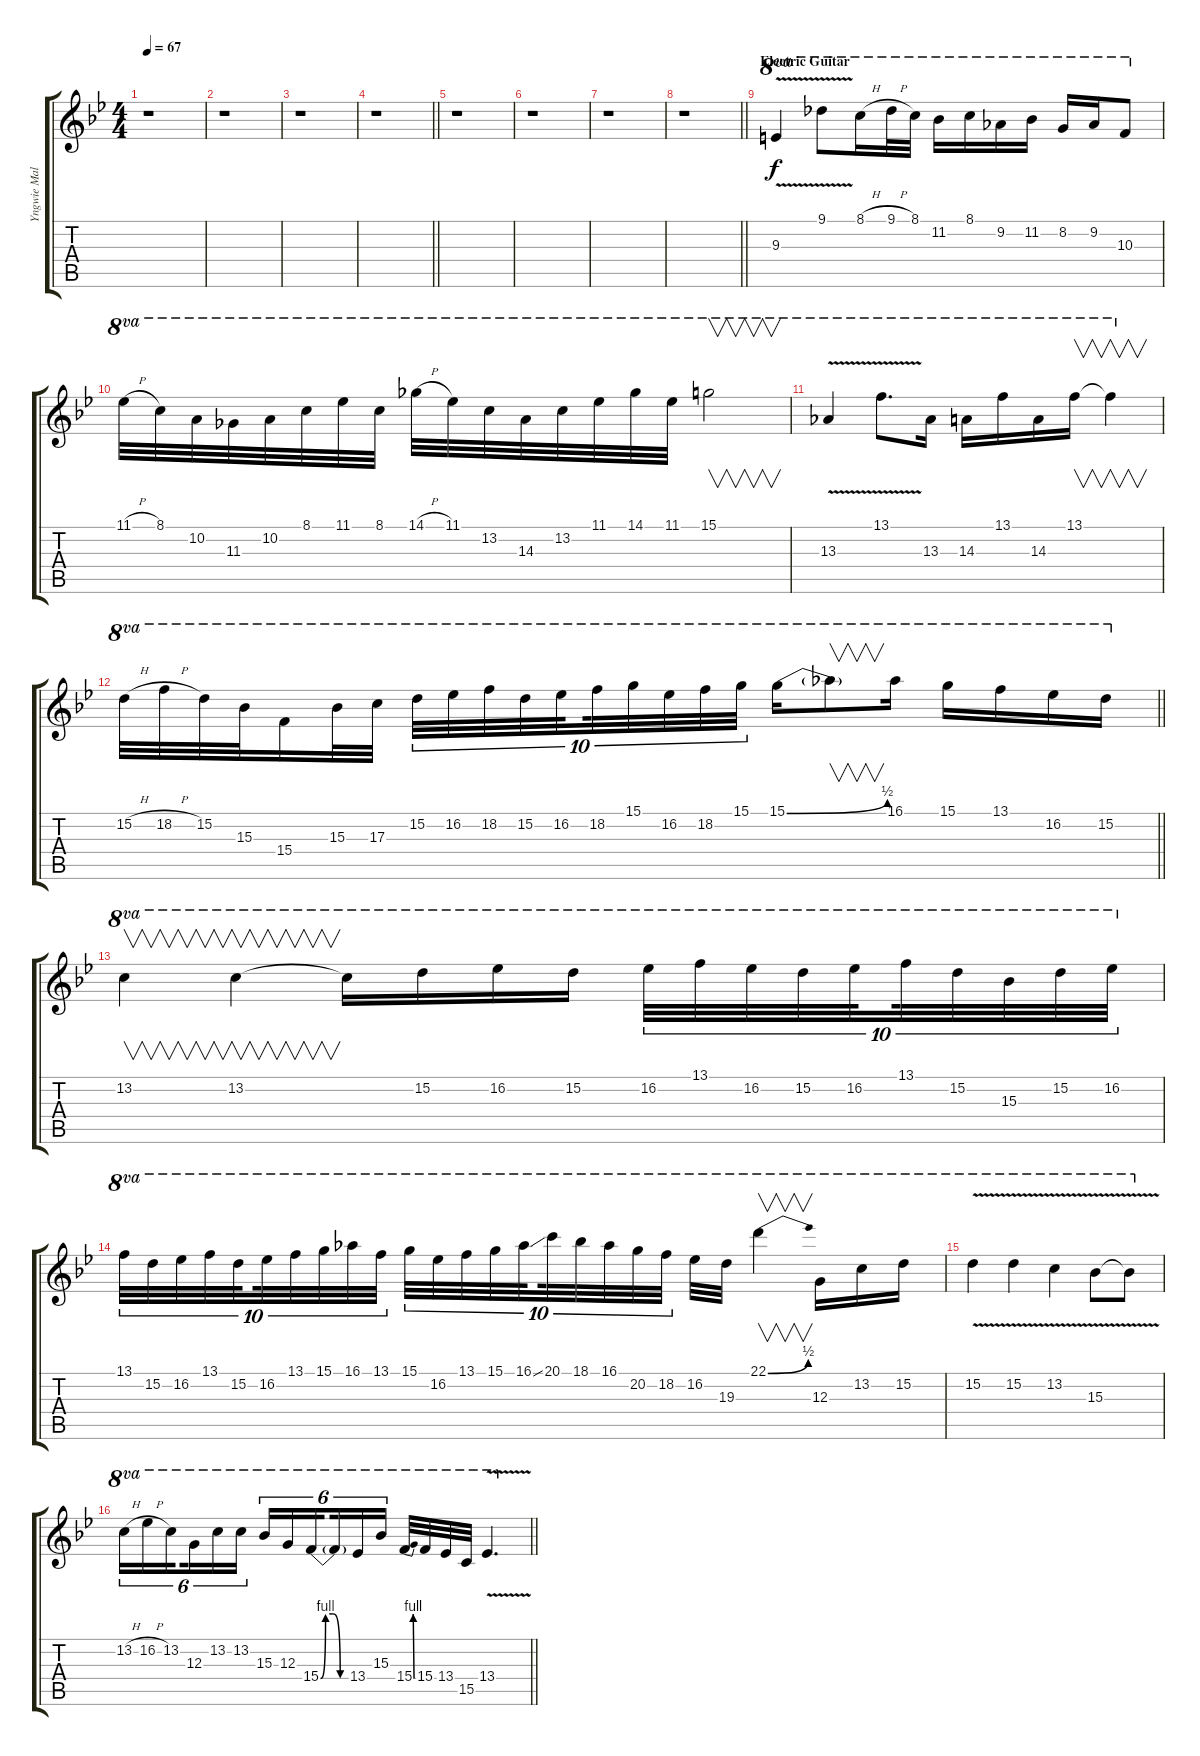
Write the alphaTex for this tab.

\track ("Yngwie Malmsteen" "Yngwie Mal") {instrument overdrivenguitar}
\staff {score tabs}
\tuning (E4 B3 G3 D3 A2 E2) {hide}
\ts (4 4)
\tempo 67
\clef g2
\ks bb
r.1{dy f} |
r.1 |
r.1 |
\barLineRight lightlight
r.1 |
r.1 |
r.1 |
r.1 |
\barLineRight lightlight
r.1 |
\section ("" "Electric Guitar")
9.3{v}.4{ot 8va} 9.1{v}.8{ot 8va} 8.1{h}.16{ot 8va} 9.1{h}.32{ot 8va} 8.1.32{ot 8va} 11.2.16{ot 8va} 8.1.16{ot 8va} 9.2.16{ot 8va} 11.2.16{ot 8va} 8.2.16{ot 8va} 9.2.16{ot 8va} 10.3.8{ot 8va} |
11.1{h}.32{ot 8va} 8.1.32{ot 8va} 10.2.32{ot 8va} 11.3.32{ot 8va} 10.2.32{ot 8va} 8.1.32{ot 8va} 11.1.32{ot 8va} 8.1.32{ot 8va} 14.1{h}.32{ot 8va} 11.1.32{ot 8va} 13.2.32{ot 8va} 14.3.32{ot 8va} 13.2.32{ot 8va} 11.1.32{ot 8va} 14.1.32{ot 8va} 11.1.32{ot 8va} 15.1.2{v ot 8va} |
13.3{v}.4{ot 8va} 13.1{v}.8{d ot 8va} 13.3.16{ot 8va} 14.3.16{ot 8va} 13.1.16{ot 8va} 14.3.16{ot 8va} 13.1.16{v ot 8va} 13.1{t}.4{v ot 8va} |
\barLineRight lightlight
15.2{h}.32{ot 8va} 18.2{h}.32{ot 8va} 15.2.32{ot 8va} 15.3.32{ot 8va} 15.4.16{ot 8va} 15.3.32{ot 8va} 17.3.32{ot 8va} 15.2.32{tu (10 8) ot 8va} 16.2.32{tu (10 8) ot 8va} 18.2.32{tu (10 8) ot 8va} 15.2.32{tu (10 8) ot 8va} 16.2.32{tu (10 8) ot 8va beam splitsecondary} 18.2.32{tu (10 8) ot 8va} 15.1.32{tu (10 8) ot 8va} 16.2.32{tu (10 8) ot 8va} 18.2.32{tu (10 8) ot 8va} 15.1.32{tu (10 8) ot 8va} 15.1{be (bend 0 0 60 2)}.16{ot 8va} 15.1{t}.8{v ot 8va} 16.1.16{ot 8va} 15.1.16{ot 8va} 13.1.16{ot 8va} 16.2.16{ot 8va} 15.2.16{ot 8va} |
13.2.4{v ot 8va} 13.2.4{v ot 8va} 13.2{t}.16{ot 8va} 15.2.16{ot 8va} 16.2.16{ot 8va} 15.2.16{ot 8va} 16.2.32{tu (10 8) ot 8va} 13.1.32{tu (10 8) ot 8va} 16.2.32{tu (10 8) ot 8va} 15.2.32{tu (10 8) ot 8va} 16.2.32{tu (10 8) ot 8va beam splitsecondary} 13.1.32{tu (10 8) ot 8va} 15.2.32{tu (10 8) ot 8va} 15.3.32{tu (10 8) ot 8va} 15.2.32{tu (10 8) ot 8va} 16.2.32{tu (10 8) ot 8va} |
13.1.32{tu (10 8) ot 8va} 15.2.32{tu (10 8) ot 8va} 16.2.32{tu (10 8) ot 8va} 13.1.32{tu (10 8) ot 8va} 15.2.32{tu (10 8) ot 8va beam splitsecondary} 16.2.32{tu (10 8) ot 8va} 13.1.32{tu (10 8) ot 8va} 15.1.32{tu (10 8) ot 8va} 16.1.32{tu (10 8) ot 8va} 13.1.32{tu (10 8) ot 8va} 15.1.32{tu (10 8) ot 8va} 16.2.32{tu (10 8) ot 8va} 13.1.32{tu (10 8) ot 8va} 15.1.32{tu (10 8) ot 8va} 16.1{ss}.32{tu (10 8) ot 8va beam splitsecondary} 20.1.32{tu (10 8) ot 8va} 18.1.32{tu (10 8) ot 8va} 16.1.32{tu (10 8) ot 8va} 20.2.32{tu (10 8) ot 8va} 18.2.32{tu (10 8) ot 8va} 16.2.32{ot 8va} 19.3.32{ot 8va} 22.1{be (bend 0 0 60 2)}.4{v ot 8va} 12.3.16{ot 8va} 13.2.16{ot 8va} 15.2.16{ot 8va} |
15.2{v}.4{ot 8va} 15.2{v}.4{ot 8va} 13.2{v}.4{ot 8va} 15.3{v}.8{ot 8va} 15.3{t}.8{ot 8va} |
\barLineRight lightlight
13.2{h}.16{tu (6 4) ot 8va} 16.2{h}.16{tu (6 4) ot 8va} 13.2.16{tu (6 4) ot 8va beam splitsecondary} 12.3.16{tu (6 4) ot 8va} 13.2.16{tu (6 4) ot 8va} 13.2.16{tu (6 4) ot 8va} 15.3.16{tu (6 4) ot 8va} 12.3.16{tu (6 4) ot 8va} 15.4{be (custom 0 0 10 4 25 4 40 0 60 0)}.16{tu (6 4) ot 8va beam splitsecondary} 15.4{t}.16{tu (6 4) ot 8va} 13.4.16{tu (6 4) ot 8va} 15.3.16{tu (6 4) ot 8va} 15.4{be (bend 0 0 60 4)}.32{ot 8va} 15.4.32{ot 8va} 13.4.32{ot 8va} 15.5.32{ot 8va} 13.4{v}.4{d ot 8va}
